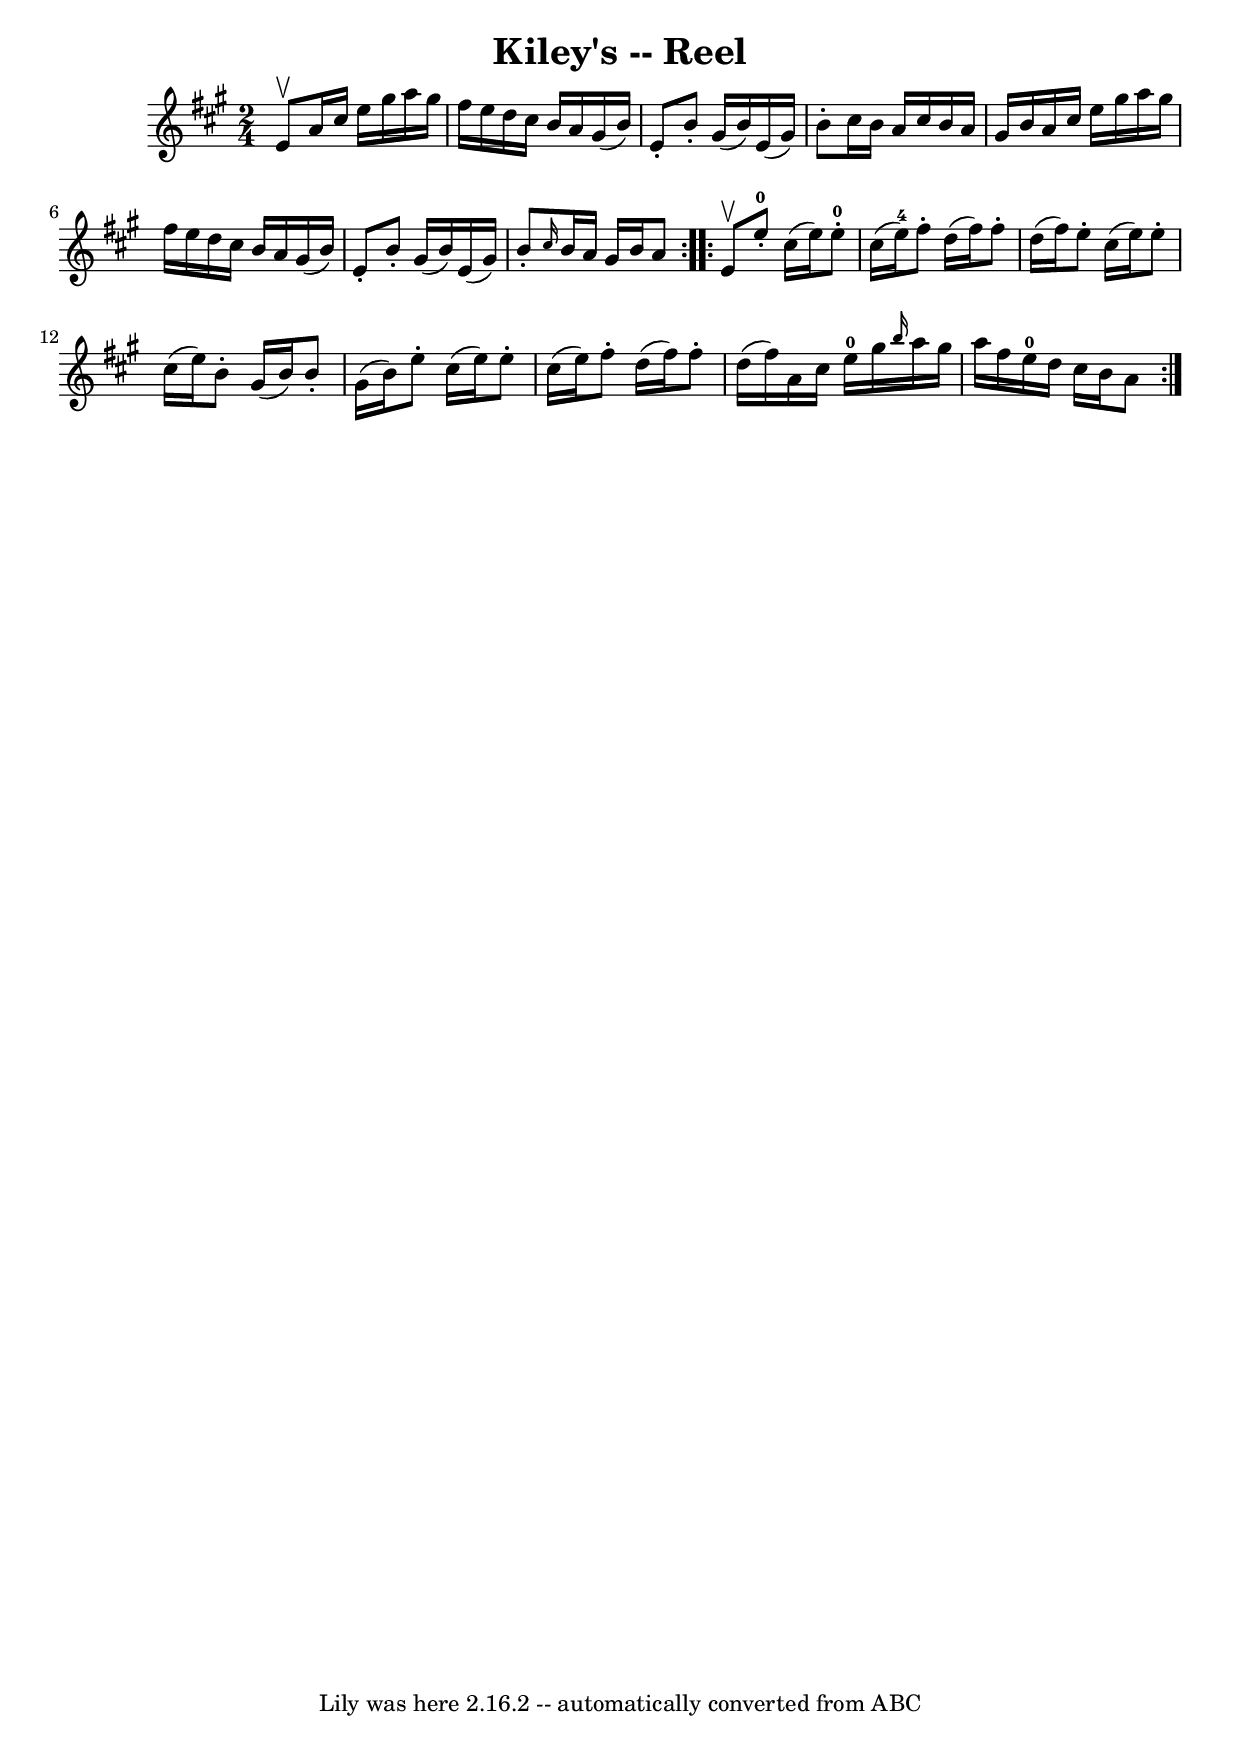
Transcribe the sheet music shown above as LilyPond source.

\version "2.16.2"
\include "Mammoth.ily"
\header {
  %% book = "Ryan's Mammoth Collection"
 crossRefNumber = "1"
 footnotes = "\\\\243"
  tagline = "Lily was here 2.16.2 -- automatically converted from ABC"
  title = "Kiley's -- Reel"

}
voicedefault =  {



  \repeat volta 2 {

    \time 2/4 
    \key a \major e'8^\upbow  |
 a'16 cs''16 e''16 gs''16 a''16 gs''16 fs''16 e''16     |
 d''16 cs''16 b'16 a'16 gs'16 (b'16) e'8-.    |
 b'8-. gs'16 ( b'16) e'16 (gs'16) b'8-.    |
 cs''16 b'16 a'16 cs''16 b'16 a'16 gs'16 b'16     |
 a'16 cs''16 e''16 gs''16 a''16 gs''16 fs''16 e''16     |
 d''16 cs''16 b'16 a'16 gs'16 (b'16) e'8-.    |
 b'8-. gs'16 (b'16) e'16 (gs'16) b'8-.    |
    \grace {    
 cs''16  
    } b'16 a'16 gs'16 b'16 a'8  
  }     
  \repeat volta 2 {
 e'8^\upbow  |
 e''8-0-. cs''16 (e''16) e''8-0-. cs''16 (e''16-4)    |
 fs''8-. d''16 (fs''16) fs''8-. d''16 (fs''16)    |
 e''8-. cs''16 (e''16) e''8-. cs''16 (e''16)   |
 b'8-. gs'16 (b'16) b'8-. gs'16 (b'16)    |
 e''8-. cs''16 (e''16) e''8-. cs''16 (e''16)    |
 fs''8-. d''16 (fs''16) fs''8-. d''16 (fs''16)    |
 a'16 cs''16 e''16-0 
 gs''16  \grace { b''16   		    } a''16 gs''16 a''16 fs''16      |
 e''16-0 d''16 cs''16 b'16 a'8    
  }   

}

\score{
  <<

    \context Staff="default"
    {
      \voicedefault 
      
    }

  >>
  \layout {
    
  }
  \midi {
  }

}
